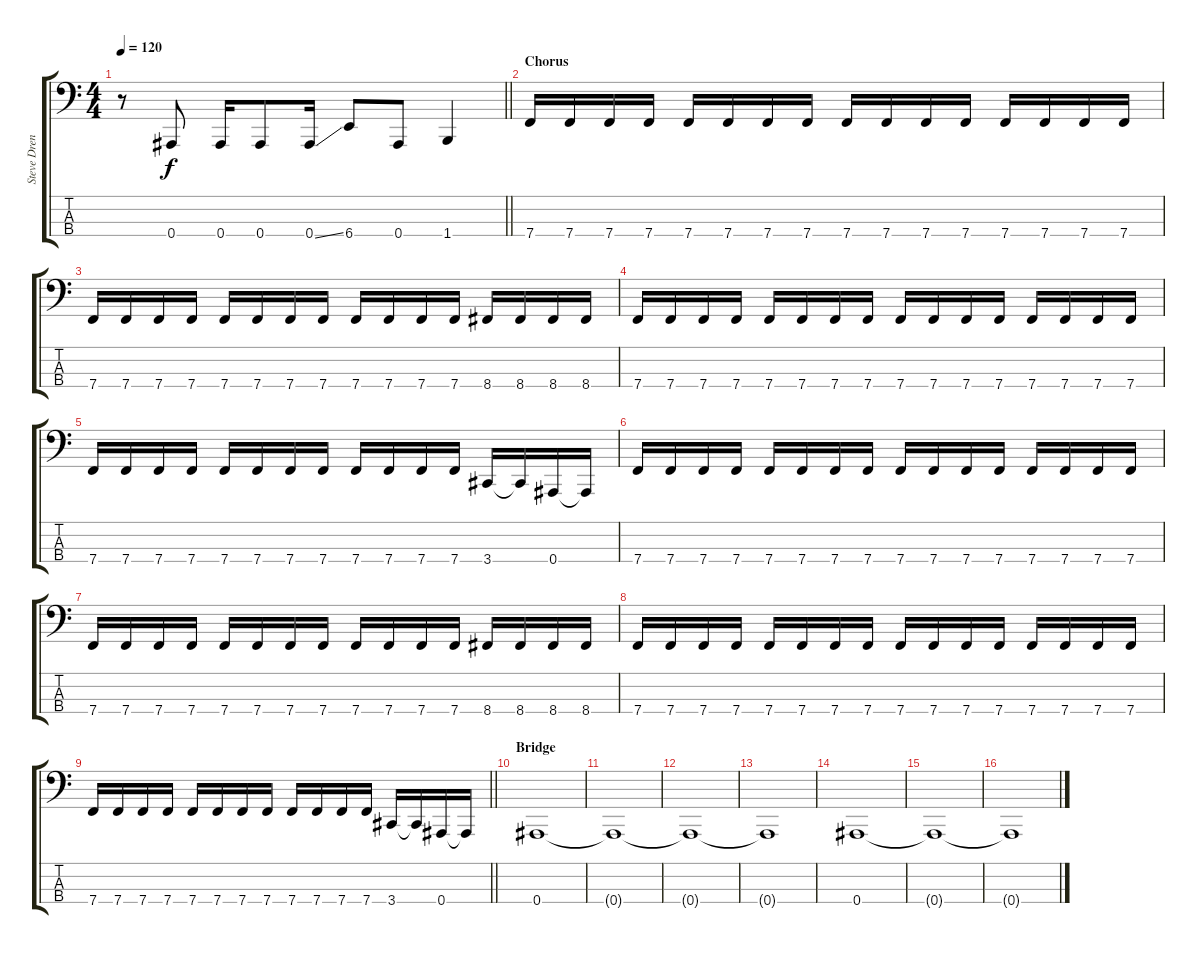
\track ("Steve Drennan" "Steve Dren") {instrument electricbasspick}
\staff {score tabs}
\tuning (Eb2 Bb1 F1 Bb0) {hide}
\ts (4 4)
\tempo 120
\clef f4
\barLineRight lightlight
\ks c
r.8{dy f} 0.4.8 0.4.16 0.4.8 0.4{ss}.16 6.4.8 0.4.8 1.4.4 |
\section ("" "Chorus")
7.4.16 7.4.16 7.4.16 7.4.16 7.4.16 7.4.16 7.4.16 7.4.16 7.4.16 7.4.16 7.4.16 7.4.16 7.4.16 7.4.16 7.4.16 7.4.16 |
7.4.16 7.4.16 7.4.16 7.4.16 7.4.16 7.4.16 7.4.16 7.4.16 7.4.16 7.4.16 7.4.16 7.4.16 8.4.16 8.4.16 8.4.16 8.4.16 |
7.4.16 7.4.16 7.4.16 7.4.16 7.4.16 7.4.16 7.4.16 7.4.16 7.4.16 7.4.16 7.4.16 7.4.16 7.4.16 7.4.16 7.4.16 7.4.16 |
7.4.16 7.4.16 7.4.16 7.4.16 7.4.16 7.4.16 7.4.16 7.4.16 7.4.16 7.4.16 7.4.16 7.4.16 3.4.16 3.4{t}.16 0.4.16 0.4{t}.16 |
7.4.16 7.4.16 7.4.16 7.4.16 7.4.16 7.4.16 7.4.16 7.4.16 7.4.16 7.4.16 7.4.16 7.4.16 7.4.16 7.4.16 7.4.16 7.4.16 |
7.4.16 7.4.16 7.4.16 7.4.16 7.4.16 7.4.16 7.4.16 7.4.16 7.4.16 7.4.16 7.4.16 7.4.16 8.4.16 8.4.16 8.4.16 8.4.16 |
7.4.16 7.4.16 7.4.16 7.4.16 7.4.16 7.4.16 7.4.16 7.4.16 7.4.16 7.4.16 7.4.16 7.4.16 7.4.16 7.4.16 7.4.16 7.4.16 |
\barLineRight lightlight
7.4.16 7.4.16 7.4.16 7.4.16 7.4.16 7.4.16 7.4.16 7.4.16 7.4.16 7.4.16 7.4.16 7.4.16 3.4.16 3.4{t}.16 0.4.16 0.4{t}.16 |
\section ("" "Bridge")
0.4.1 |
0.4{t}.1 |
0.4{t}.1 |
0.4{t}.1 |
0.4.1 |
0.4{t}.1 |
0.4{t}.1
